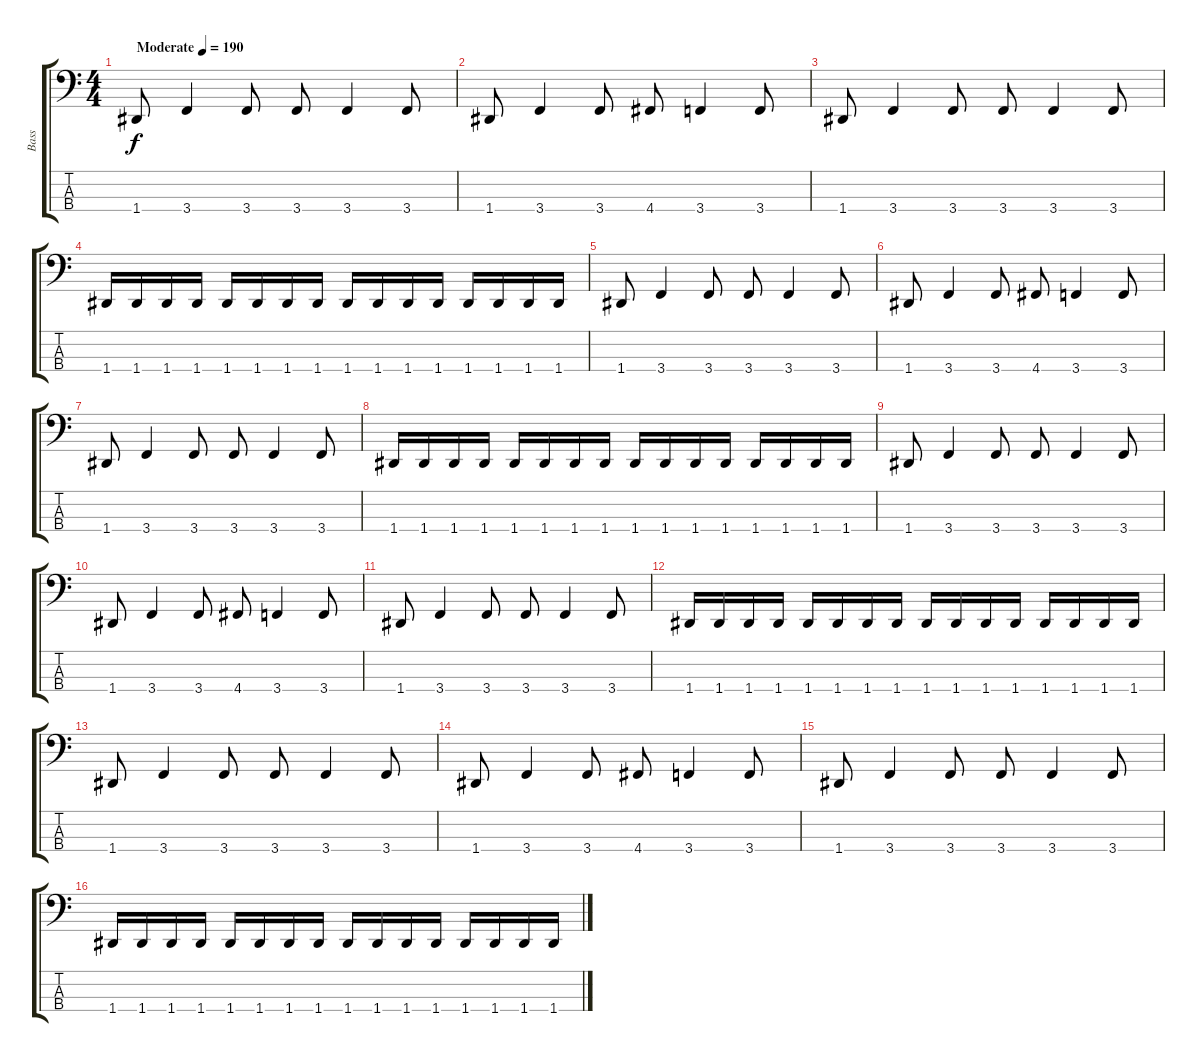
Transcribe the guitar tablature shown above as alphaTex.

\track ("Bass" "Bass") {instrument electricbasspick}
\staff {score tabs}
\tuning (G2 D2 A1 D1) {hide}
\ts (4 4)
\tempo (190 "Moderate")
\clef f4
\ks c
1.4.8{dy f instrument electricbasspick} 3.4.4 3.4.8 3.4.8 3.4.4 3.4.8 |
1.4.8 3.4.4 3.4.8 4.4.8 3.4.4 3.4.8 |
1.4.8 3.4.4 3.4.8 3.4.8 3.4.4 3.4.8 |
1.4.16 1.4.16 1.4.16 1.4.16 1.4.16 1.4.16 1.4.16 1.4.16 1.4.16 1.4.16 1.4.16 1.4.16 1.4.16 1.4.16 1.4.16 1.4.16 |
1.4.8 3.4.4 3.4.8 3.4.8 3.4.4 3.4.8 |
1.4.8 3.4.4 3.4.8 4.4.8 3.4.4 3.4.8 |
1.4.8 3.4.4 3.4.8 3.4.8 3.4.4 3.4.8 |
1.4.16 1.4.16 1.4.16 1.4.16 1.4.16 1.4.16 1.4.16 1.4.16 1.4.16 1.4.16 1.4.16 1.4.16 1.4.16 1.4.16 1.4.16 1.4.16 |
1.4.8 3.4.4 3.4.8 3.4.8 3.4.4 3.4.8 |
1.4.8 3.4.4 3.4.8 4.4.8 3.4.4 3.4.8 |
1.4.8 3.4.4 3.4.8 3.4.8 3.4.4 3.4.8 |
1.4.16 1.4.16 1.4.16 1.4.16 1.4.16 1.4.16 1.4.16 1.4.16 1.4.16 1.4.16 1.4.16 1.4.16 1.4.16 1.4.16 1.4.16 1.4.16 |
1.4.8 3.4.4 3.4.8 3.4.8 3.4.4 3.4.8 |
1.4.8 3.4.4 3.4.8 4.4.8 3.4.4 3.4.8 |
1.4.8 3.4.4 3.4.8 3.4.8 3.4.4 3.4.8 |
1.4.16 1.4.16 1.4.16 1.4.16 1.4.16 1.4.16 1.4.16 1.4.16 1.4.16 1.4.16 1.4.16 1.4.16 1.4.16 1.4.16 1.4.16 1.4.16
